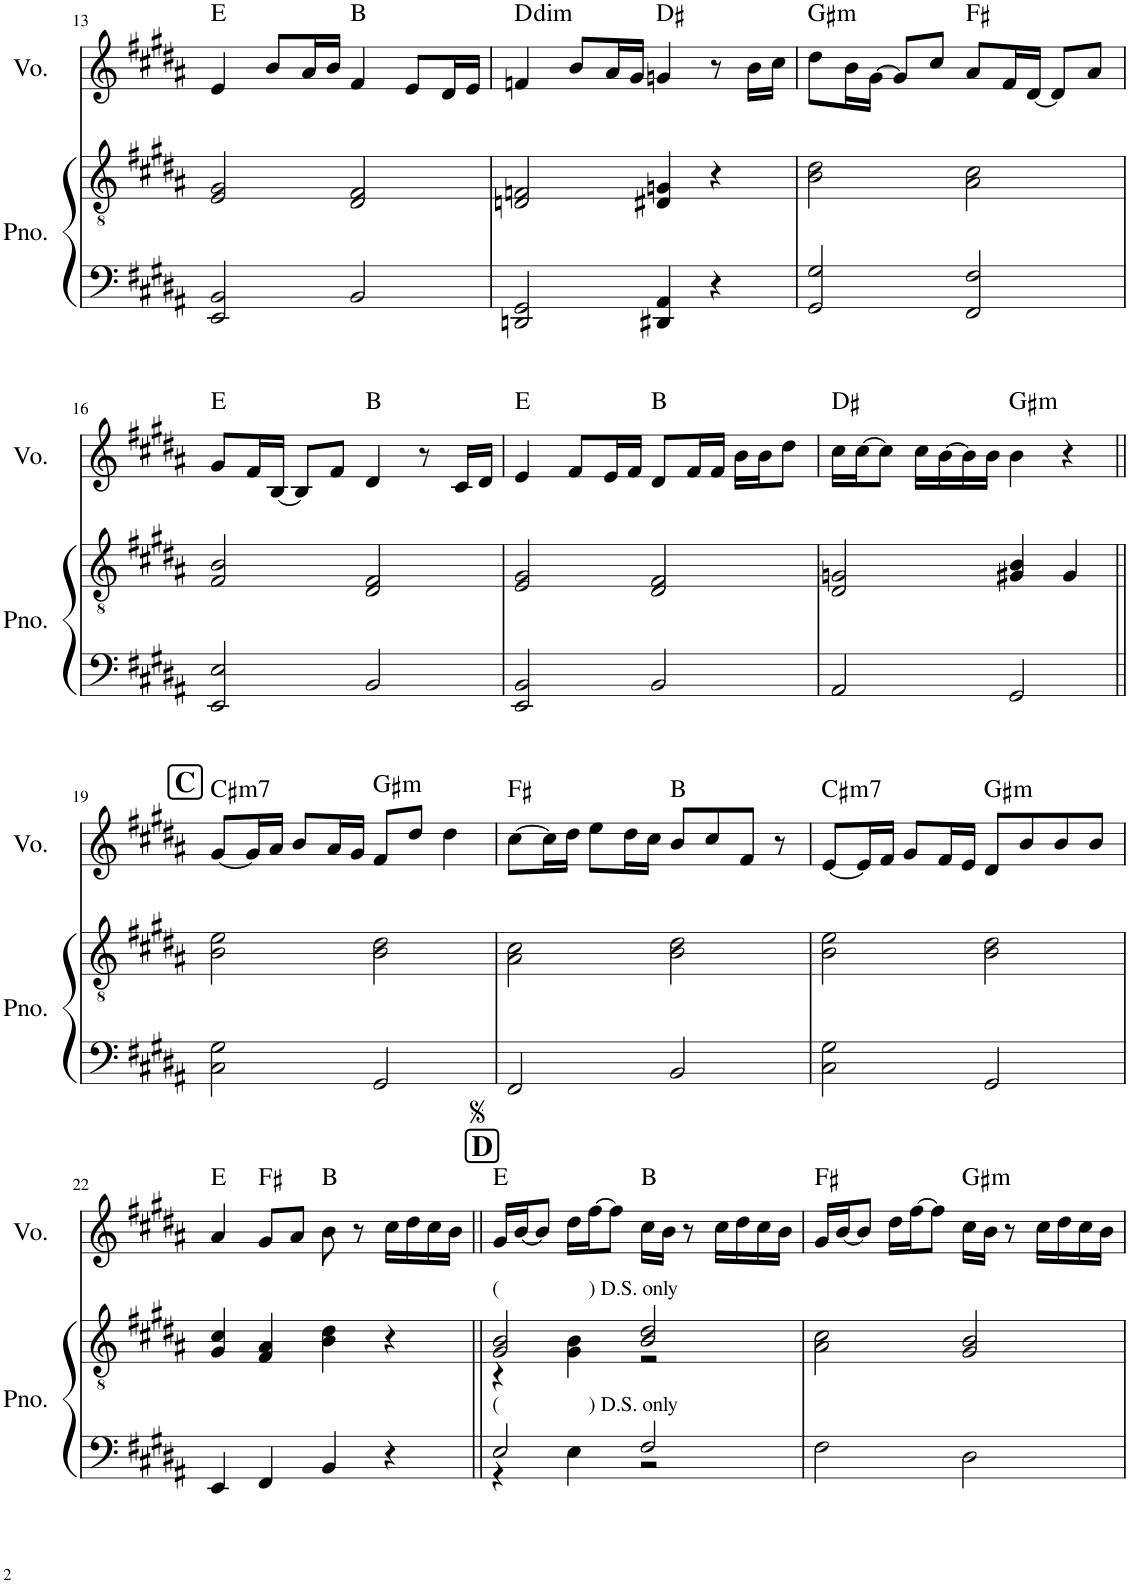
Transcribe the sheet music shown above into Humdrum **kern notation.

**kern	**kern	**kern	**harte
*part2	*part2	*part1	*part1
*staff3	*staff2	*staff1	*
*I"ピアノ	*	*I"ボーカル	*
!!LO:PB:g=z
*clefF4	*clefGv2	*clefG2	*
*k[f#c#g#d#a#]	*k[f#c#g#d#a#]	*k[f#c#g#d#a#]	*
*M4/4	*M4/4	*M4/4	*
=13	=13	=13	=13
2EE/ 2BB/	2E/ 2G#/	4e/	E:maj
.	.	8b/L	.
.	.	16a#/L	.
.	.	16b/JJ	.
2BB/	2D#/ 2F#/	4f#/	B:maj
.	.	8e/L	.
.	.	16d#/L	.
.	.	16e/JJ	.
=14	=14	=14	=14
!	!	!	!LO:H:kt=dim
2DDn/ 2GG#/	2Dn/ 2Fn/	4fn/	D:dim
.	.	8b/L	.
.	.	16a#/L	.
.	.	16g#/JJ	.
4DD#X/ 4AA#/	4D#X/ 4Gn/	4gn/	D#:maj
4r	4r	8r	.
.	.	16b\LL	.
.	.	16cc#\JJ	.
=15	=15	=15	=15
!	!	!	!LO:H:kt=m
2GG#/ 2G#/	2B\ 2d#\	8dd#\L	G#:min
.	.	16b\L	.
.	.	[16g#\JJ	.
.	.	8g#/L]	.
.	.	8cc#/J	.
2FF#/ 2F#/	2A#\ 2c#\	8a#/L	F#:maj
.	.	16f#/L	.
.	.	[16d#/JJ	.
.	.	8d#/L]	.
.	.	8a#/J	.
!!LO:LB:g=z
=16	=16	=16	=16
2EE/ 2E/	2F#/ 2B/	8g#/L	E:maj
.	.	16f#/L	.
.	.	[16B/JJ	.
.	.	8B/L]	.
.	.	8f#/J	.
2BB/	2D#/ 2F#/	4d#/	B:maj
.	.	8r	.
.	.	16c#/LL	.
.	.	16d#/JJ	.
=17	=17	=17	=17
2EE/ 2BB/	2E/ 2G#/	4e/	E:maj
.	.	8f#/L	.
.	.	16e/L	.
.	.	16f#/JJ	.
2BB/	2D#/ 2F#/	8d#/L	B:maj
.	.	16f#/L	.
.	.	16f#/JJ	.
.	.	16b\LL	.
.	.	16b\J	.
.	.	8dd#\J	.
=18	=18	=18	=18
2AA#/	2D#/ 2Gn/	16cc#\LL	D#:maj
.	.	[16cc#\J	.
.	.	8cc#\J]	.
.	.	16cc#\LL	.
.	.	[16b\	.
.	.	16b\]	.
.	.	16b\JJ	.
!	!	!	!LO:H:kt=m
2GG#/	4G#X/ 4B/	4b\	G#:min
.	4G#/	4r	.
!!LO:LB:g=z
!!LO:REH:place=s1:a:B:cj:fs=14:t=C
=19||	=19||	=19||	=19||
!	!	!	!LO:H:kt=m7
2C#\ 2G#\	2B\ 2e\	[8g#/L	C#:min7
.	.	16g#/L]	.
.	.	16a#/JJ	.
.	.	8b/L	.
.	.	16a#/L	.
.	.	16g#/JJ	.
!	!	!	!LO:H:kt=m
2GG#/	2B\ 2d#\	8f#/L	G#:min
.	.	8dd#/J	.
.	.	4dd#\	.
=20	=20	=20	=20
2FF#/	2A#\ 2c#\	[8cc#\L	F#:maj
.	.	16cc#\L]	.
.	.	16dd#\JJ	.
.	.	8ee\L	.
.	.	16dd#\L	.
.	.	16cc#\JJ	.
2BB/	2B\ 2d#\	8b/L	B:maj
.	.	8cc#/	.
.	.	8f#/J	.
.	.	8r	.
=21	=21	=21	=21
!	!	!	!LO:H:kt=m7
2C#\ 2G#\	2B\ 2e\	[8e/L	C#:min7
.	.	16e/L]	.
.	.	16f#/JJ	.
.	.	8g#/L	.
.	.	16f#/L	.
.	.	16e/JJ	.
!	!	!	!LO:H:kt=m
2GG#/	2B\ 2d#\	8d#/L	G#:min
.	.	8b/	.
.	.	8b/	.
.	.	8b/J	.
!!LO:LB:g=z
=22	=22	=22	=22
4EE/	4G#/ 4c#/	4a#/	E:maj
4FF#/	4F#/ 4A#/	8g#/L	F#:maj
.	.	8a#/J	.
4BB/	4B\ 4d#\	8b\	B:maj
.	.	8r	.
4r	4r	16cc#\LL	.
.	.	16dd#\	.
.	.	16cc#\	.
.	.	16b\JJ	.
!!LO:REH:place=s1:a:B:cj:fs=14:t=D
=23||	=23||	=23||	=23||
*^	*^	*	*
!	!	!LO:TX:a:t=(                 ) D.S. only	!	!	!
!LO:TX:a:t=(                 ) D.S. only	!	!	!	!	!
2E/	4r	2G#/ 2B/	4r	16g#/LL	E:maj
.	.	.	.	[16b/J	.
.	.	.	.	8b/J]	.
.	4E\	.	4G#\ 4B\	16dd#\LL	.
.	.	.	.	[16ff#\J	.
.	.	.	.	8ff#\J]	.
2F#/	2r	2B/ 2d#/	2r	16cc#\LL	B:maj
.	.	.	.	16b\JJ	.
.	.	.	.	8r	.
.	.	.	.	16cc#\LL	.
.	.	.	.	16dd#\	.
.	.	.	.	16cc#\	.
.	.	.	.	16b\JJ	.
*v	*v	*	*	*	*
*	*v	*v	*	*
=24	=24	=24	=24
2F#\	2A#\ 2c#\	16g#/LL	F#:maj
.	.	[16b/J	.
.	.	8b/J]	.
.	.	16dd#\LL	.
.	.	[16ff#\J	.
.	.	8ff#\J]	.
!	!	!	!LO:H:kt=m
2D#\	2G#/ 2B/	16cc#\LL	G#:min
.	.	16b\JJ	.
.	.	8r	.
.	.	16cc#\LL	.
.	.	16dd#\	.
.	.	16cc#\	.
.	.	16b\JJ	.
=	=	=	=
*-	*-	*-	*-
